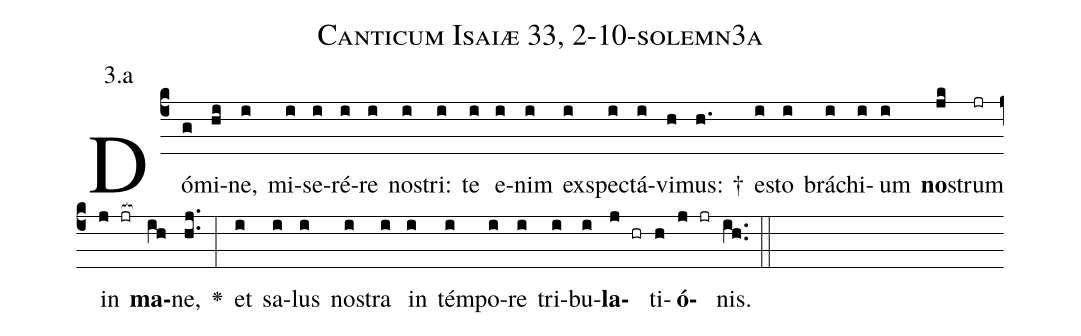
name: Canticum Isaiæ 33, 2-10-solemn3a;
annotation: 3.a;
%%
(c4)Dó(g)mi(hi)ne,(i) mi(i)se(i)ré(i)re(i) no(i)stri:(i) te(i) e(i)nim(i) ex(i)spe(i)ctá(i)vi(h)mus: †(h.) e(i)sto(i) brá(i)chi(i)um(i) <b>no</b>(jk)strum(jr) in(j jr[ocb:1{]) <b>ma</b>(ih[ocb:0}])ne,(hj..) <v>\greheightstar</v>(:) et(i) sa(i)lus(i) no(i)stra(i) in(i) tém(i)po(i)re(i) tri(i)bu(i)<b>la</b>(j hr)ti(h)<b>ó</b>(j jr)nis.(ih..) (::)


%E(i) u(i) o(j) u(h) a(j) e.(ih..) (::)
